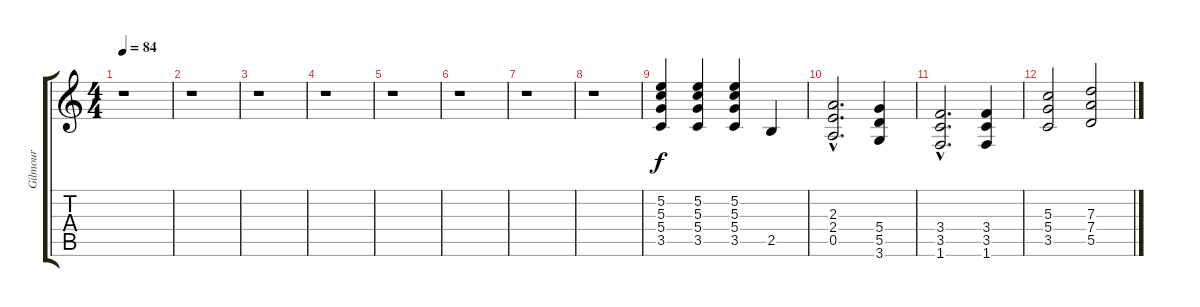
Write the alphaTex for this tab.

\track ("Gilmour" "Gilmour") {instrument overdrivenguitar}
\staff {score tabs}
\tuning (E4 B3 G3 D3 A2 E2) {hide}
\ts (4 4)
\tempo 84
\clef g2
\ks c
r.1{dy f} |
r.1 |
r.1 |
r.1 |
r.1 |
r.1 |
r.1 |
r.1 |
(5.2 5.3 5.4 3.5).4 (5.2 5.3 5.4 3.5).4 (5.2 5.3 5.4 3.5).4 2.5.4 |
(2.3{hac} 2.4{hac} 0.5{hac}).2{d} (5.4 5.5 3.6).4 |
(3.4{hac} 3.5{hac} 1.6{hac}).2{d} (3.4 3.5 1.6).4 |
(5.3 5.4 3.5).2 (7.3 7.4 5.5).2
